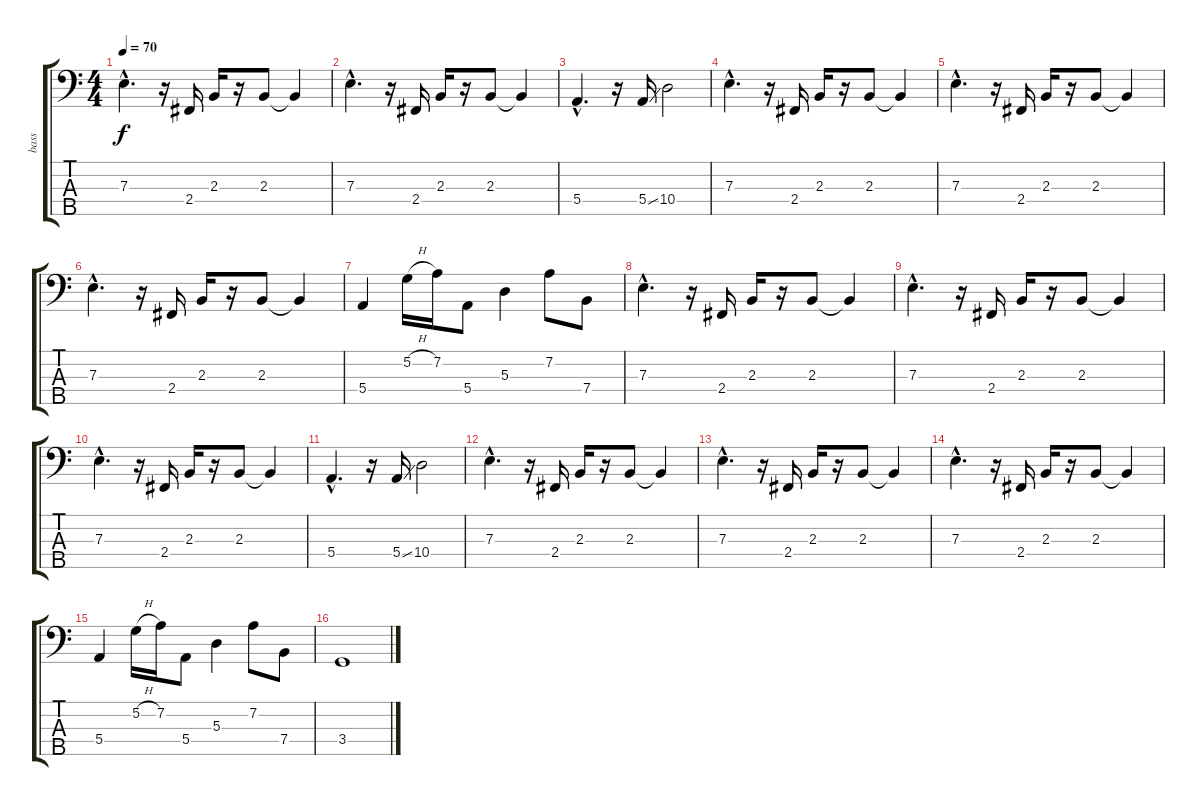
\track ("bass" "bass") {instrument electricbassfinger}
\staff {score tabs}
\tuning (G2 D2 A1 E1 B0) {hide}
\ts (4 4)
\tempo 70
\clef f4
\ks c
7.3{hac}.4{d dy f} r.16 2.4.16 2.3.16 r.16 2.3.8 2.3{t}.4 |
7.3{hac}.4{d} r.16 2.4.16 2.3.16 r.16 2.3.8 2.3{t}.4 |
5.4{hac}.4{d} r.16 5.4{ss}.16 10.4.2 |
7.3{hac}.4{d} r.16 2.4.16 2.3.16 r.16 2.3.8 2.3{t}.4 |
7.3{hac}.4{d} r.16 2.4.16 2.3.16 r.16 2.3.8 2.3{t}.4 |
7.3{hac}.4{d} r.16 2.4.16 2.3.16 r.16 2.3.8 2.3{t}.4 |
5.4.4 5.2{h}.16 7.2.16 5.4.8 5.3.4 7.2.8 7.4.8 |
7.3{hac}.4{d} r.16 2.4.16 2.3.16 r.16 2.3.8 2.3{t}.4 |
7.3{hac}.4{d} r.16 2.4.16 2.3.16 r.16 2.3.8 2.3{t}.4 |
7.3{hac}.4{d} r.16 2.4.16 2.3.16 r.16 2.3.8 2.3{t}.4 |
5.4{hac}.4{d} r.16 5.4{ss}.16 10.4.2 |
7.3{hac}.4{d} r.16 2.4.16 2.3.16 r.16 2.3.8 2.3{t}.4 |
7.3{hac}.4{d} r.16 2.4.16 2.3.16 r.16 2.3.8 2.3{t}.4 |
7.3{hac}.4{d} r.16 2.4.16 2.3.16 r.16 2.3.8 2.3{t}.4 |
5.4.4 5.2{h}.16 7.2.16 5.4.8 5.3.4 7.2.8 7.4.8 |
3.4.1
